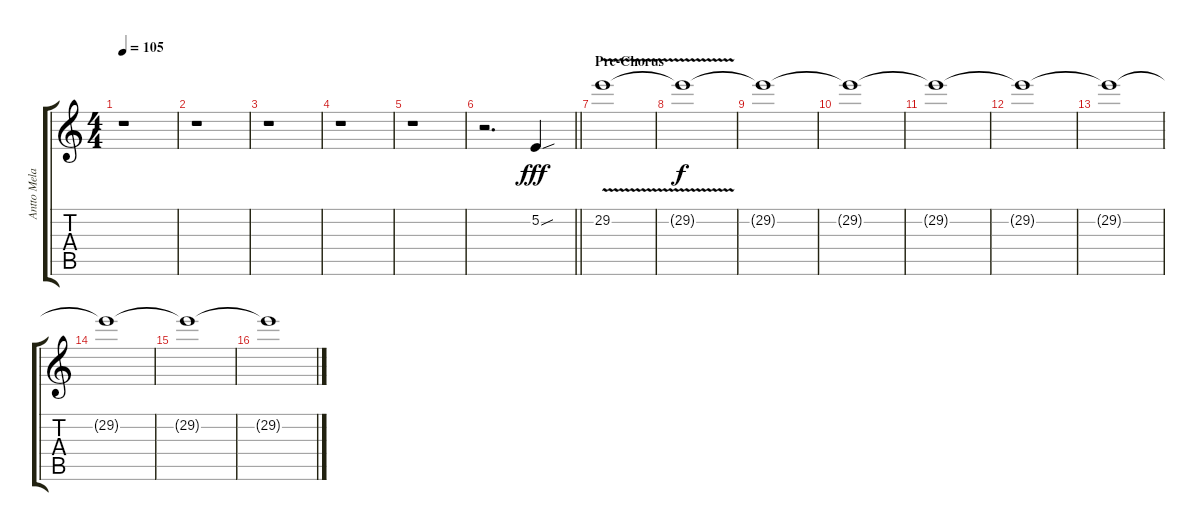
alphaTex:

\track ("Antto Melasniemi (Keyboard)" "Antto Mela") {instrument whistle}
\staff {score tabs}
\tuning (E4 B3 G3 D3 A2 E2) {hide}
\ts (4 4)
\tempo 105
\clef g2
\ks c
r.1{dy f} |
r.1 |
r.1 |
r.1 |
r.1 |
\barLineRight lightlight
r.2{d} 5.2{sou}.4{dy fff} |
\section ("" "Pre-Chorus")
29.2{v}.1 |
29.2{t}.1{dy f} |
29.2{t}.1 |
29.2{t}.1 |
29.2{t}.1 |
29.2{t}.1 |
29.2{t}.1 |
29.2{t}.1 |
29.2{t}.1 |
29.2{t}.1
